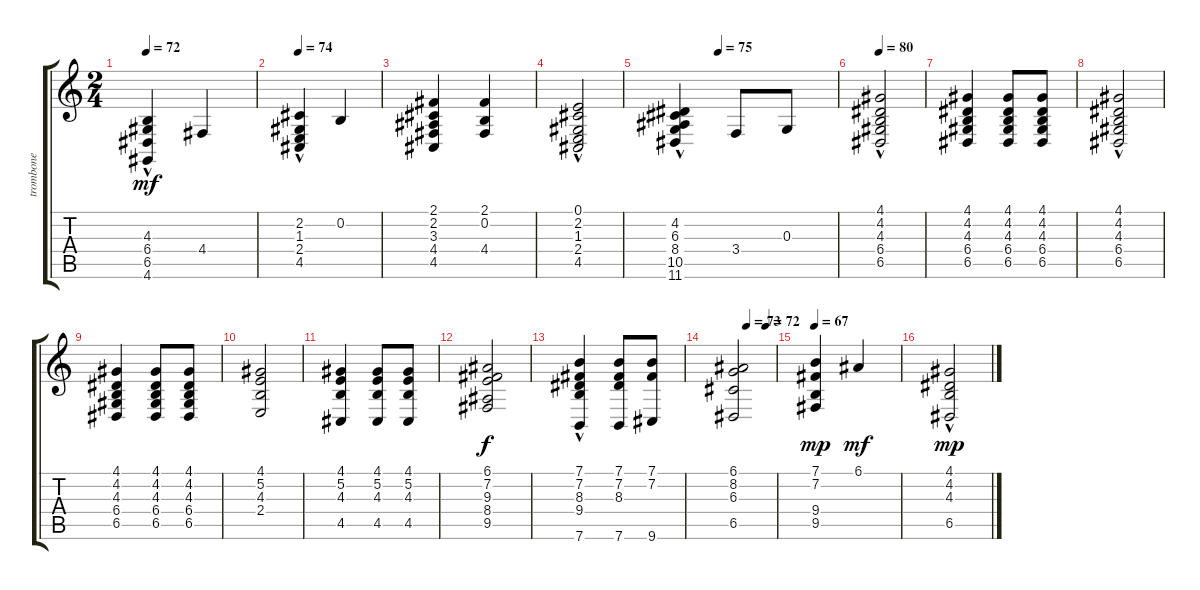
\track ("trombone" "trombone") {instrument trombone}
\staff {score tabs}
\tuning (E4 B3 G3 D3 A2 E2) {hide}
\ts (2 4)
\tempo 72
\clef g2
\ks c
(4.3{hac} 6.4 6.5 4.6{hac}).4{dy mf} 4.4.4 |
\tempo 74
(2.2 1.3 2.4 4.5{hac}).4 0.2.4 |
(2.1 2.2 3.3 4.4 4.5).4 (2.1 0.2 4.4).4 |
(0.1{hac} 2.2 1.3{hac} 2.4{hac} 4.5).2 |
\tempo (75 0.25)
(4.2{hac} 6.3 8.4{hac} 10.5 11.6).4 3.4.8 0.3.8 |
\tempo 80
(4.1{hac} 4.2{hac} 4.3{hac} 6.4{hac} 6.5).2 |
(4.1 4.2 4.3 6.4 6.5).4 (4.1 4.2 4.3 6.4 6.5).8 (4.1 4.2 4.3 6.4 6.5).8 |
(4.1{hac} 4.2{hac} 4.3{hac} 6.4{hac} 6.5).2 |
(4.1 4.2 4.3 6.4 6.5).4 (4.1 4.2 4.3 6.4 6.5).8 (4.1 4.2 4.3 6.4 6.5).8 |
(4.1 5.2 4.3 2.4).2 |
(4.1 5.2 4.3 4.5).4 (4.1 5.2 4.3 4.5).8 (4.1 5.2 4.3 4.5).8 |
(6.1 7.2 9.3 8.4 9.5).2{dy f} |
(7.1 7.2 8.3 9.4{hac} 7.6).4 (7.1 7.2 8.3 7.6).8 (7.1 7.2 9.6).8 |
\tempo (73 0.25)
\tempo (72 0.75)
(6.1 8.2 6.3 6.5).2 |
\tempo 67
(7.1 7.2 9.4 9.5).4{dy mp} 6.1.4{dy mf} |
(4.1 4.2 4.3 6.5{hac}).2{dy mp}
